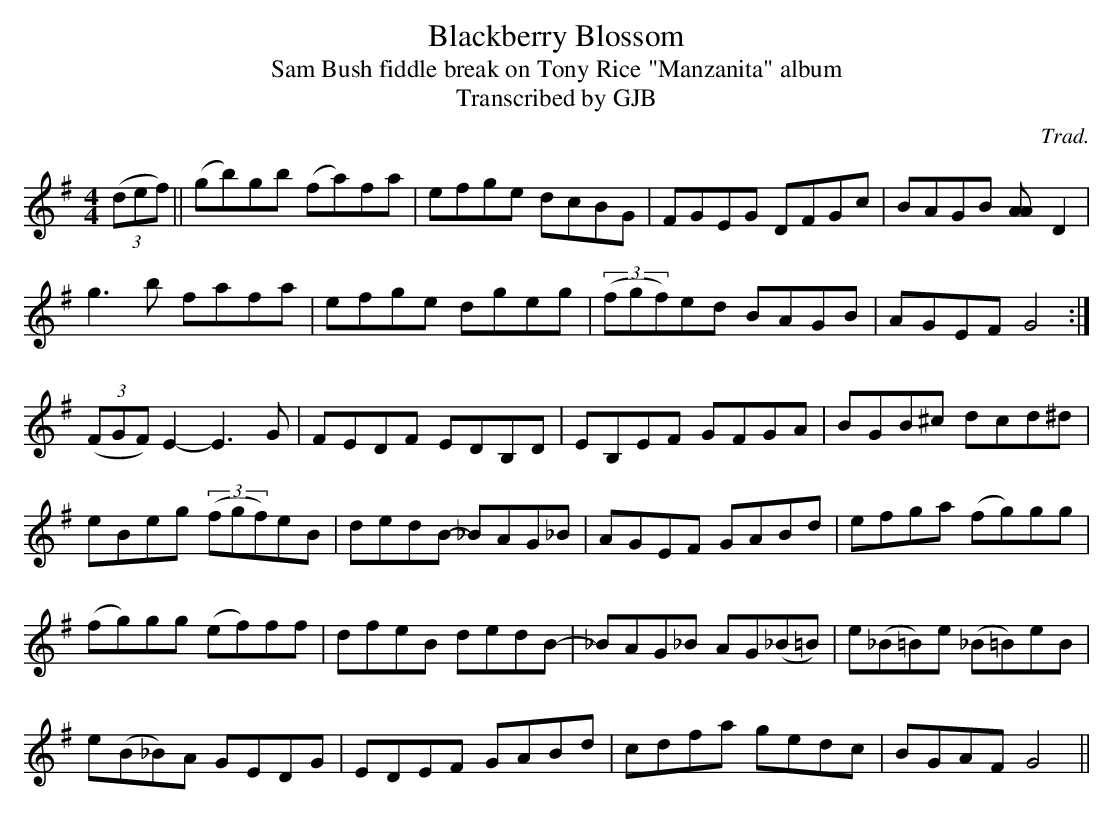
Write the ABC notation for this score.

X:1
T:Blackberry Blossom
T:Sam Bush fiddle break on Tony Rice "Manzanita" album
T:Transcribed by GJB
M:4/4
C:Trad.
K:G
((3def) || (gb)gb (fa)fa | efge dcBG | FGEG DFGc | BAGB [A2A]D2 |
g3b fafa | efge dgeg | ((3fgf)ed BAGB | AGEF G4 :|
((3FGF)E2- E3G | FEDF EDB,D | EB,EF GFGA | BGB^c dcd^d |
eBeg ((3fgf)eB | dedB - _BAG_B | AGEF GABd | efga (fg)gg |
(fg)gg (ef)ff | dfeB dedB - | _BAG_B AG(_B=B) | e(_B=B)e (_B=B)eB |
e(B_B)A GEDG | EDEF GABd | cdfa gedc | BGAF G4 ||
